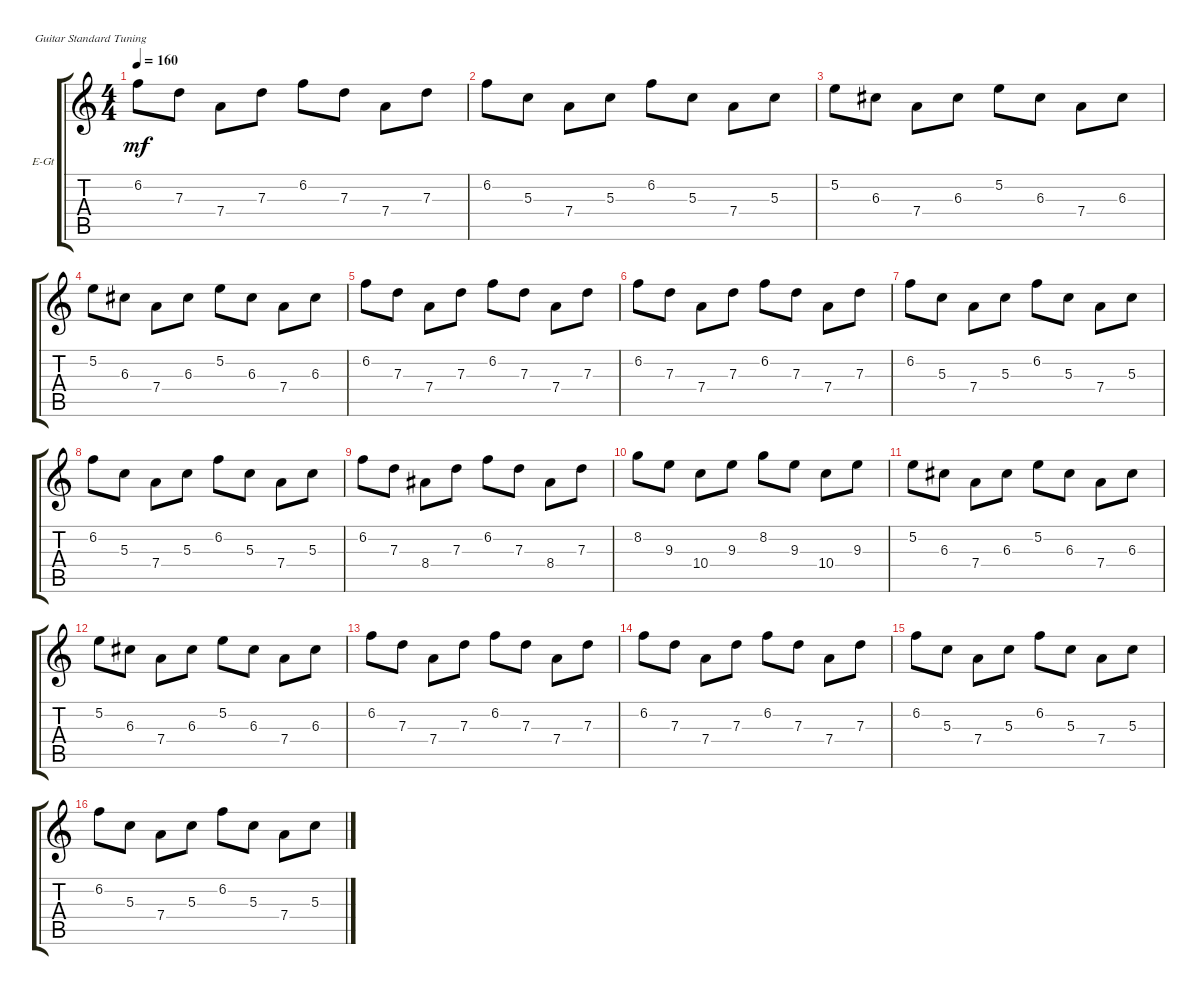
\defaultSystemsLayout 4
\bracketExtendMode groupsimilarinstruments
\firstSystemTrackNameOrientation horizontal
\otherSystemsTrackNameOrientation horizontal
\track ("Electric Guitar (Clean)" "E-Gt") {instrument electricguitarclean}
\staff {score tabs}
\tuning (E4 B3 G3 D3 A2 E2)
\ts (4 4)
\tempo 160
\clef g2
\ks c
6.2.8{dy mf instrument electricguitarclean} 7.3.8 7.4.8 7.3.8 6.2.8 7.3.8 7.4.8 7.3.8 |
6.2.8 5.3.8 7.4.8 5.3.8 6.2.8 5.3.8 7.4.8 5.3.8 |
5.2.8 6.3.8 7.4.8 6.3.8 5.2.8 6.3.8 7.4.8 6.3.8 |
5.2.8 6.3.8 7.4.8 6.3.8 5.2.8 6.3.8 7.4.8 6.3.8 |
6.2.8 7.3.8 7.4.8 7.3.8 6.2.8 7.3.8 7.4.8 7.3.8 |
6.2.8 7.3.8 7.4.8 7.3.8 6.2.8 7.3.8 7.4.8 7.3.8 |
6.2.8 5.3.8 7.4.8 5.3.8 6.2.8 5.3.8 7.4.8 5.3.8 |
6.2.8 5.3.8 7.4.8 5.3.8 6.2.8 5.3.8 7.4.8 5.3.8 |
6.2.8 7.3.8 8.4.8 7.3.8 6.2.8 7.3.8 8.4.8 7.3.8 |
8.2.8 9.3.8 10.4.8 9.3.8 8.2.8 9.3.8 10.4.8 9.3.8 |
5.2.8 6.3.8 7.4.8 6.3.8 5.2.8 6.3.8 7.4.8 6.3.8 |
5.2.8 6.3.8 7.4.8 6.3.8 5.2.8 6.3.8 7.4.8 6.3.8 |
6.2.8 7.3.8 7.4.8 7.3.8 6.2.8 7.3.8 7.4.8 7.3.8 |
6.2.8 7.3.8 7.4.8 7.3.8 6.2.8 7.3.8 7.4.8 7.3.8 |
6.2.8 5.3.8 7.4.8 5.3.8 6.2.8 5.3.8 7.4.8 5.3.8 |
6.2.8 5.3.8 7.4.8 5.3.8 6.2.8 5.3.8 7.4.8 5.3.8
